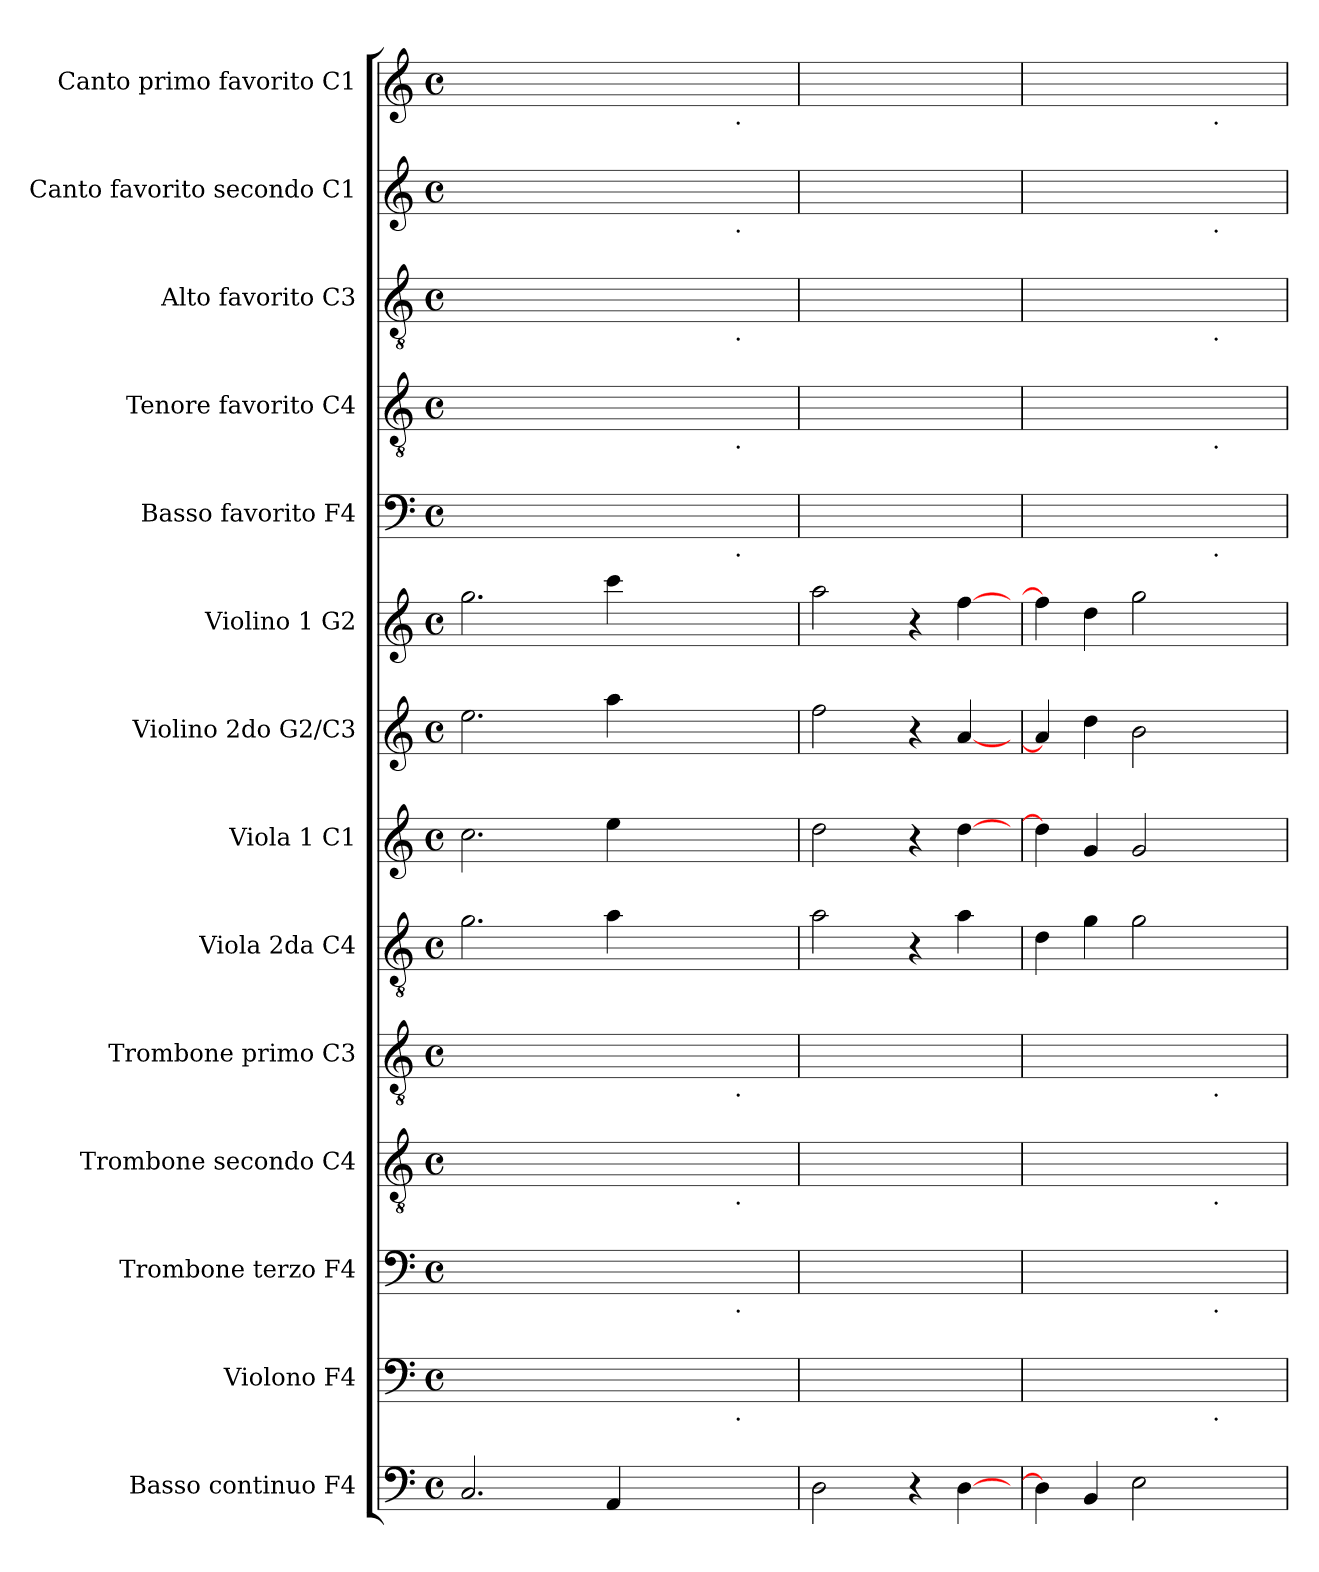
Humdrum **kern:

**kern	**kern	**kern	**kern	**kern	**kern	**kern	**kern	**kern	**kern	**kern	**kern	**kern	**kern
*part14	*part13	*part12	*part11	*part10	*part9	*part8	*part7	*part6	*part5	*part4	*part3	*part2	*part1
*staff14	*staff13	*staff12	*staff11	*staff10	*staff9	*staff8	*staff7	*staff6	*staff5	*staff4	*staff3	*staff2	*staff1
*I"Basso continuo  F4	*I"Violono  F4	*I"Trombone terzo  F4	*I"Trombone secondo  C4	*I"Trombone primo  C3	*I"Viola 2da  C4	*I"Viola 1  C1	*I"Violino 2do  G2/C3	*I"Violino 1  G2	*I"Basso favorito  F4	*I"Tenore favorito  C4	*I"Alto favorito  C3	*I"Canto favorito secondo  C1	*I"Canto primo favorito  C1
*	*I'Vln	*I'Trb	*I'Trb	*I'Trb	*I'Vla	*I'Vla	*I'Vln	*I'Vln	*	*	*	*	*
*clefF4	*clefF4	*clefF4	*clefGv2	*clefGv2	*clefGv2	*clefG2	*clefG2	*clefG2	*clefF4	*clefGv2	*clefGv2	*clefG2	*clefG2
*k[]	*k[]	*k[]	*k[]	*k[]	*k[]	*k[]	*k[]	*k[]	*k[]	*k[]	*k[]	*k[]	*k[]
*C:	*C:	*C:	*C:	*C:	*C:	*C:	*C:	*C:	*C:	*C:	*C:	*C:	*C:
*M4/4	*M4/4	*M4/4	*M4/4	*M4/4	*M4/4	*M4/4	*M4/4	*M4/4	*M4/4	*M4/4	*M4/4	*M4/4	*M4/4
*met(c)	*met(c)	*met(c)	*met(c)	*met(c)	*met(c)	*met(c)	*met(c)	*met(c)	*met(c)	*met(c)	*met(c)	*met(c)	*met(c)
=1	=1	=1	=1	=1	=1	=1	=1	=1	=1	=1	=1	=1	=1
2.C/	4ryy	4ryy	4ryy	4ryy	2.g\	2.cc\	2.ee\	2.gg\	4ryy	4ryy	4ryy	4ryy	4ryy
.	4ryy	4ryy	4ryy	4ryy	.	.	.	.	4ryy	4ryy	4ryy	4ryy	4ryy
.	4ryy	4ryy	4ryy	4ryy	.	.	.	.	4ryy	4ryy	4ryy	4ryy	4ryy
4AA/	64ryy	64ryy	64ryy	64ryy	4a\	4ee\	4aa\	4ccc\	64ryy	64ryy	64ryy	64ryy	64ryy
.	64ryy	64ryy	64ryy	64ryy	.	.	.	.	64ryy	64ryy	64ryy	64ryy	64ryy
.	64ryy	64ryy	64ryy	64ryy	.	.	.	.	64ryy	64ryy	64ryy	64ryy	64ryy
.	64ryy	64ryy	64ryy	64ryy	.	.	.	.	64ryy	64ryy	64ryy	64ryy	64ryy
.	64ryy	64ryy	64ryy	64ryy	.	.	.	.	64ryy	64ryy	64ryy	64ryy	64ryy
.	64ryy	64ryy	64ryy	64ryy	.	.	.	.	64ryy	64ryy	64ryy	64ryy	64ryy
.	64ryy	64ryy	64ryy	64ryy	.	.	.	.	64ryy	64ryy	64ryy	64ryy	64ryy
.	64ryy	64ryy	64ryy	64ryy	.	.	.	.	64ryy	64ryy	64ryy	64ryy	64ryy
.	64ryy	64ryy	64ryy	64ryy	.	.	.	.	64ryy	64ryy	64ryy	64ryy	64ryy
.	64ryy	64ryy	64ryy	64ryy	.	.	.	.	64ryy	64ryy	64ryy	64ryy	64ryy
.	64ryy	64ryy	64ryy	64ryy	.	.	.	.	64ryy	64ryy	64ryy	64ryy	64ryy
.	64ryy	64ryy	64ryy	64ryy	.	.	.	.	64ryy	64ryy	64ryy	64ryy	64ryy
.	64ryy	64ryy	64ryy	64ryy	.	.	.	.	64ryy	64ryy	64ryy	64ryy	64ryy
.	64ryy	64ryy	64ryy	64ryy	.	.	.	.	64ryy	64ryy	64ryy	64ryy	64ryy
!	!	!	!	!	!	!	!	!	!	!	!	!	!LO:TX:b:t=.
!	!	!	!	!	!	!	!	!	!	!	!	!LO:TX:b:t=.	!
!	!	!	!	!	!	!	!	!	!	!	!LO:TX:b:t=.	!	!
!	!	!	!	!	!	!	!	!	!	!LO:TX:b:t=.	!	!	!
!	!	!	!	!	!	!	!	!	!LO:TX:b:t=.	!	!	!	!
!	!	!	!	!LO:TX:b:t=.	!	!	!	!	!	!	!	!	!
!	!	!	!LO:TX:b:t=.	!	!	!	!	!	!	!	!	!	!
!	!	!LO:TX:b:t=.	!	!	!	!	!	!	!	!	!	!	!
!	!LO:TX:b:t=.	!	!	!	!	!	!	!	!	!	!	!	!
.	64ryy	64ryy	64ryy	64ryy	.	.	.	.	64ryy	64ryy	64ryy	64ryy	64ryy
.	4ryy	4ryy	4ryy	4ryy	.	.	.	.	4ryy	4ryy	4ryy	4ryy	4ryy
8...ryy	.	.	.	.	8...ryy	8...ryy	8...ryy	8...ryy	.	.	.	.	.
=2	=2	=2	=2	=2	=2	=2	=2	=2	=2	=2	=2	=2	=2
2D\	4ryy	4ryy	4ryy	4ryy	2a\	2dd\	2ff\	2aa\	4ryy	4ryy	4ryy	4ryy	4ryy
.	4ryy	4ryy	4ryy	4ryy	.	.	.	.	4ryy	4ryy	4ryy	4ryy	4ryy
4r	4ryy	4ryy	4ryy	4ryy	4r	4r	4r	4r	4ryy	4ryy	4ryy	4ryy	4ryy
[4D\	64ryy	64ryy	64ryy	64ryy	4a\	[4dd\	[4a/	[4ff\	64ryy	64ryy	64ryy	64ryy	64ryy
.	4ryy	4ryy	4ryy	4ryy	.	.	.	.	4ryy	4ryy	4ryy	4ryy	4ryy
64ryy	.	.	.	.	64ryy	64ryy	64ryy	64ryy	.	.	.	.	.
=3	=3	=3	=3	=3	=3	=3	=3	=3	=3	=3	=3	=3	=3
4D\]	4ryy	4ryy	4ryy	4ryy	4d\	4dd\]	4a/]	4ff\]	4ryy	4ryy	4ryy	4ryy	4ryy
4BB/	4ryy	4ryy	4ryy	4ryy	4g\	4g/	4dd\	4dd\	4ryy	4ryy	4ryy	4ryy	4ryy
2E\	32ryy	32ryy	32ryy	32ryy	2g\	2g/	2b\	2gg\	32ryy	32ryy	32ryy	32ryy	32ryy
.	32ryy	32ryy	32ryy	32ryy	.	.	.	.	32ryy	32ryy	32ryy	32ryy	32ryy
.	32ryy	32ryy	32ryy	32ryy	.	.	.	.	32ryy	32ryy	32ryy	32ryy	32ryy
.	32ryy	32ryy	32ryy	32ryy	.	.	.	.	32ryy	32ryy	32ryy	32ryy	32ryy
.	32ryy	32ryy	32ryy	32ryy	.	.	.	.	32ryy	32ryy	32ryy	32ryy	32ryy
.	32ryy	32ryy	32ryy	32ryy	.	.	.	.	32ryy	32ryy	32ryy	32ryy	32ryy
!	!	!	!	!	!	!	!	!	!	!	!	!	!LO:TX:b:t=.
!	!	!	!	!	!	!	!	!	!	!	!	!LO:TX:b:t=.	!
!	!	!	!	!	!	!	!	!	!	!	!LO:TX:b:t=.	!	!
!	!	!	!	!	!	!	!	!	!	!LO:TX:b:t=.	!	!	!
!	!	!	!	!	!	!	!	!	!LO:TX:b:t=.	!	!	!	!
!	!	!	!	!LO:TX:b:t=.	!	!	!	!	!	!	!	!	!
!	!	!	!LO:TX:b:t=.	!	!	!	!	!	!	!	!	!	!
!	!	!LO:TX:b:t=.	!	!	!	!	!	!	!	!	!	!	!
!	!LO:TX:b:t=.	!	!	!	!	!	!	!	!	!	!	!	!
.	32ryy	32ryy	32ryy	32ryy	.	.	.	.	32ryy	32ryy	32ryy	32ryy	32ryy
.	4ryy	4ryy	4ryy	4ryy	.	.	.	.	4ryy	4ryy	4ryy	4ryy	4ryy
.	32ryy	32ryy	32ryy	32ryy	.	.	.	.	32ryy	32ryy	32ryy	32ryy	32ryy
=	=	=	=	=	=	=	=	=	=	=	=	=	=
*-	*-	*-	*-	*-	*-	*-	*-	*-	*-	*-	*-	*-	*-
